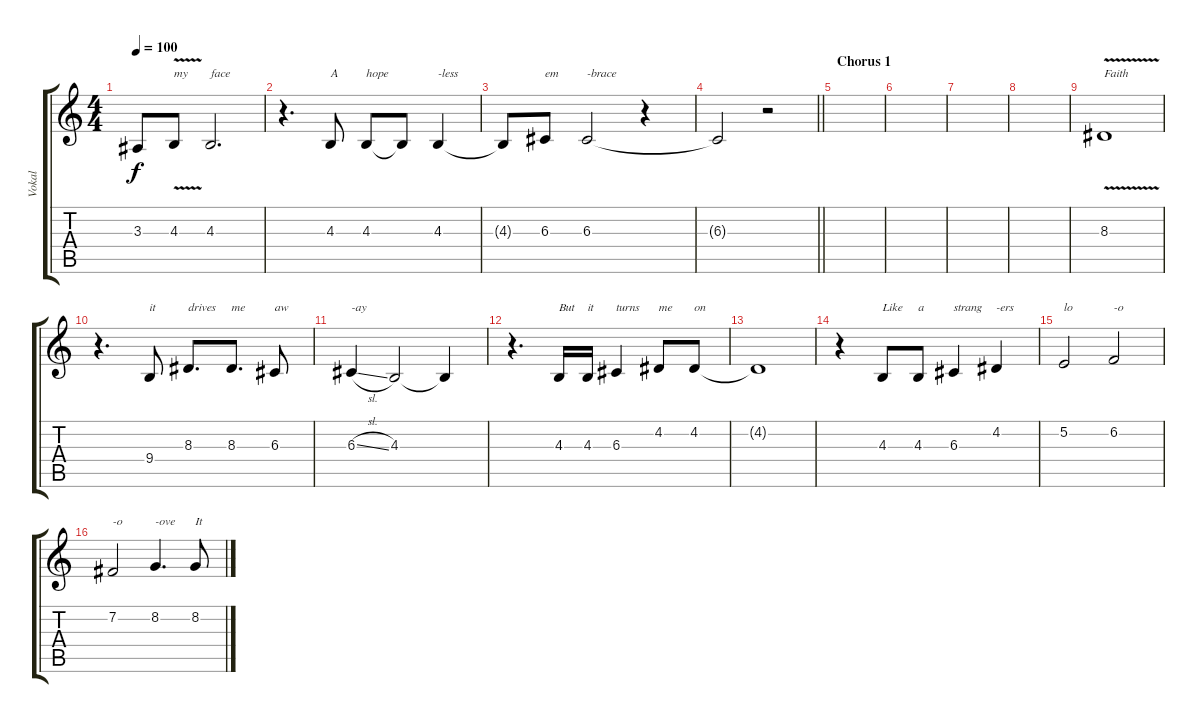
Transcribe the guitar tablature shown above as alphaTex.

\track ("Vokal" "Vokal") {instrument synthvoice}
\staff {score tabs}
\tuning (E4 B3 G3 D3 A2 E2) {hide}
\ts (4 4)
\tempo 100
\clef g2
\ks c
3.3{t}.8{dy f} 4.3{v}.8{txt "my"} 4.3.2{d txt "face"} |
r.4{d} 4.3.8{txt "A"} 4.3.8{txt "hope"} 4.3{t}.8 4.3.4{txt "-less"} |
4.3{t}.8 6.3.8{txt "em"} 6.3.2{txt "-brace"} r.4 |
\barLineRight lightlight
6.3{t}.2 r.2 |
\section ("" "Chorus 1")
|
|
|
|
8.3{v}.1{txt "Faith"} |
r.4{d} 9.4.8{txt "it"} 8.3.8{d txt "drives"} 8.3.8{d txt "me"} 6.3.8{txt "aw"} |
6.3{sl}.4{txt "-ay"} 4.3.2 4.3{t}.4 |
r.4{d} 4.3.16{txt "But"} 4.3.16{txt "it"} 6.3.4{txt "turns"} 4.2.8{txt "me"} 4.2.8{txt "on"} |
4.2{t}.1 |
r.4 4.3.8{txt "Like"} 4.3.8{txt "a"} 6.3.4{txt "strang"} 4.2.4{txt "-ers"} |
5.2.2{txt "lo"} 6.2.2{txt "-o"} |
7.2.2{txt "-o"} 8.2.4{d txt "-ove"} 8.2.8{txt "It"}
